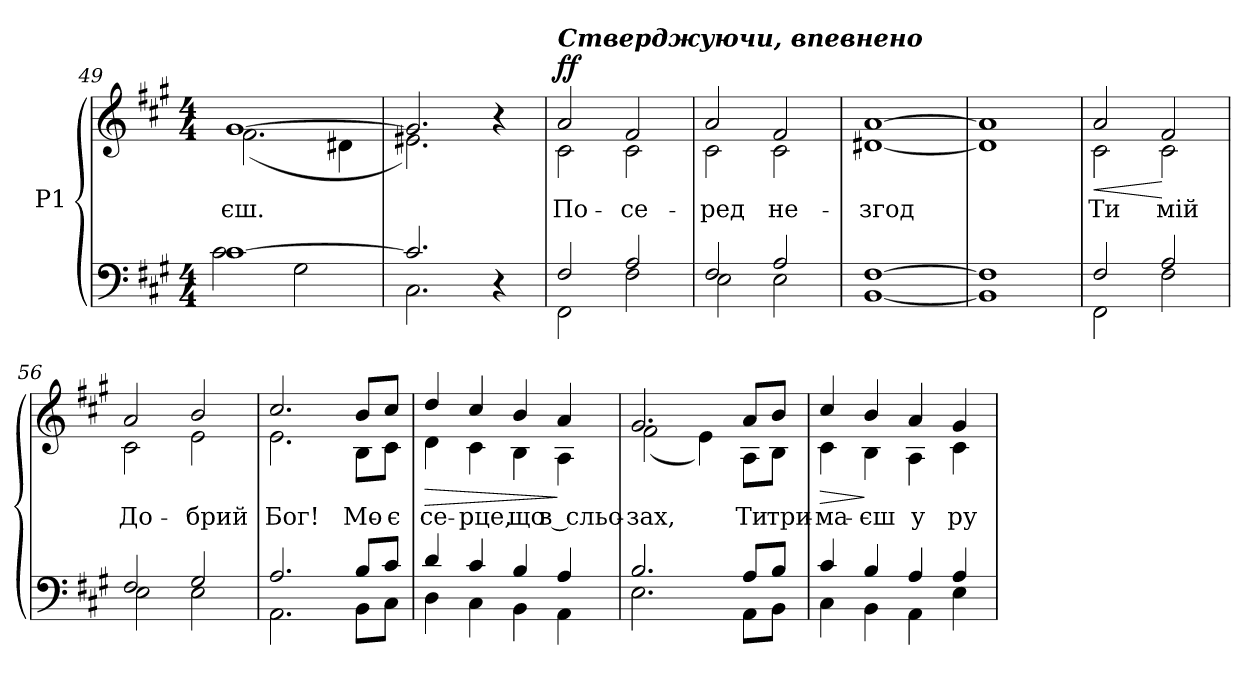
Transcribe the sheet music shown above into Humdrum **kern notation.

**kern	**kern	**text	**dynam
*part1	*part1	*part1	*part1
*staff2	*staff1	*staff1	*staff1/2
*I"P1	*	*	*
*clefF4	*clefG2	*	*
*k[f#c#g#]	*k[f#c#g#]	*	*
*f#:	*f#:	*	*
*M4/4	*M4/4	*	*
=49	=49	=49	=49
*^	*	*	*
!	!	!	!LO:LY:b:color=#000000	!
*	*	*^	*	*
[>1c#i	2c#i\	[>1g#i	(2.f#i\	-єш.	.
.	2G#i\	.	.	.	.
.	.	.	4d#Xi\	.	.
=50	=50	=50	=50	=50	=50
2.c#i/]	2.C#i\	2.g#i/]	2.e#Xi\)	.	.
4r	4ryy	4r	4ryy	.	.
=51	=51	=51	=51	=51	=51
!	!	!LO:TX:a:Bi:t=Стверджуючи, впевнено	!	!	!
!	!	!	!	!LO:LY:b:color=#000000	!
2F#i/	2FF#i\	2ai/	2c#i\	По-	f f
!	!	!	!	!LO:LY:b:color=#000000	!
2Ai/	2F#i\	2f#i/	2c#i\	-се-	.
=52	=52	=52	=52	=52	=52
!	!	!	!	!LO:LY:b:color=#000000	!
2F#i/	2Ei\	2ai/	2c#i\	-ред	.
!	!	!	!	!LO:LY:b:color=#000000	!
2Ai/	2Ei\	2f#i/	2c#i\	не-	.
=53	=53	=53	=53	=53	=53
!	!	!	!	!LO:LY:b:color=#000000	!
[>1F#i	[<1BBi	[>1ai	[<1d#Xi	-згод	.
=54	=54	=54	=54	=54	=54
1F#i]	1BBi]	1ai]	1d#i]	.	.
!!LO:LB:g=z	!!
=55	=55	=55	=55	=55	=55
!	!	!	!	!LO:LY:b:color=#000000	!LO:HP:b
2F#i/	2FF#i\	2ai/	2c#i\	Ти	<
!	!	!	!	!LO:LY:b:color=#000000	!
2Ai/	2F#i\	2f#i/	2c#i\	мій	[
=56	=56	=56	=56	=56	=56
!	!	!	!	!LO:LY:b:color=#000000	!
2F#i/	2Ei\	2ai/	2c#i\	До-	.
!	!	!	!	!LO:LY:b:color=#000000	!
2G#i/	2Ei\	2bi/	2ei\	-брий	.
=57	=57	=57	=57	=57	=57
!	!	!	!	!LO:LY:b:color=#000000	!
2.Ai/	2.AAi\	2.cc#i/	2.ei\	Бог!	.
!	!	!	!	!LO:LY:b:color=#000000	!
8Bi/L	8BBi\L	8bi/L	8Bi\L	Мо-	.
!	!	!	!	!LO:LY:b:color=#000000	!
8c#i/J	8C#i\J	8cc#i/J	8c#i\J	-є	.
=58	=58	=58	=58	=58	=58
!	!	!	!	!LO:LY:b:color=#000000	!LO:HP:b
4di/	4Di\	4ddi/	4di\	се-	>
!	!	!	!	!LO:LY:b:color=#000000	!
4c#i/	4C#i\	4cc#i/	4c#i\	-рце,	.
!	!	!	!	!LO:LY:b:color=#000000	!
4Bi/	4BBi\	4bi/	4Bi\	що	.
!	!	!	!	!LO:LY:b:color=#000000	!
4Ai/	4AAi\	4ai/	4Ai\	в сльо-	]
!!LO:LB:g=z	!!
=59	=59	=59	=59	=59	=59
!	!	!	!	!LO:LY:b:color=#000000	!
2.Bi/	2.Ei\	2.g#i/	(2f#i\	-зах,	.
.	.	.	4ei\)	.	.
!	!	!	!	!LO:LY:b:color=#000000	!
8Ai/L	8AAi\L	8ai/L	8Ai\L	Ти	.
!	!	!	!	!LO:LY:b:color=#000000	!
8Bi/J	8BBi\J	8bi/J	8Bi\J	три--	.
=60	=60	=60	=60	=60	=60
!	!	!	!	!LO:LY:b:color=#000000	!LO:HP:b
4c#i/	4C#i\	4cc#i/	4c#i\	-ма-	>
!	!	!	!	!LO:LY:b:color=#000000	!
4Bi/	4BBi\	4bi/	4Bi\	-єш	]
!	!	!	!	!LO:LY:b:color=#000000	!
4Ai/	4AAi\	4ai/	4Ai\	у	.
!	!	!	!	!LO:LY:b:color=#000000	!
4Ai/	4Ei\	4g#i/	4c#i\	ру-	.
*v	*v	*	*	*	*
*	*v	*v	*	*
=	=	=	=
*-	*-	*-	*-
